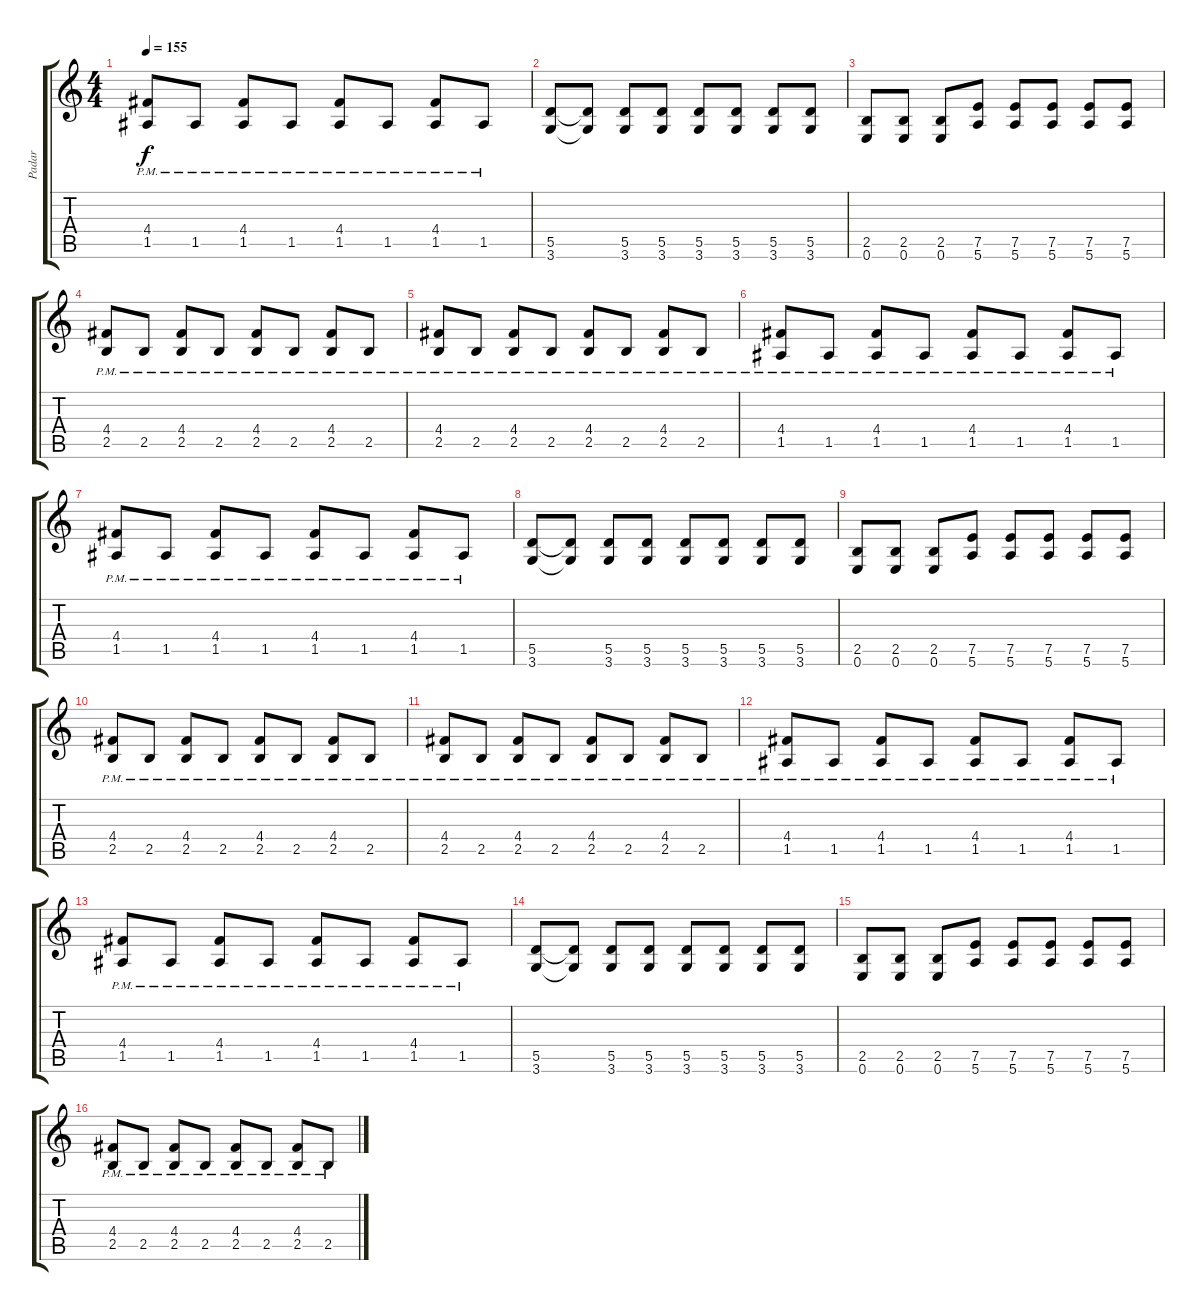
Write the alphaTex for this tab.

\track ("Padar" "Padar") {instrument distortionguitar}
\staff {score tabs}
\tuning (E4 B3 G3 D3 A2 E2) {hide}
\ts (4 4)
\tempo 155
\clef g2
\ks c
(4.4{pm} 1.5{pm}).8{dy f} 1.5{pm}.8 (4.4{pm} 1.5{pm}).8 1.5{pm}.8 (4.4{pm} 1.5{pm}).8 1.5{pm}.8 (4.4{pm} 1.5{pm}).8 1.5{pm}.8 |
(5.5 3.6).8 (5.5{t} 3.6{t}).8 (5.5 3.6).8 (5.5 3.6).8 (5.5 3.6).8 (5.5 3.6).8 (5.5 3.6).8 (5.5 3.6).8 |
(2.5 0.6).8 (2.5 0.6).8 (2.5 0.6).8 (7.5 5.6).8 (7.5 5.6).8 (7.5 5.6).8 (7.5 5.6).8 (7.5 5.6).8 |
(4.4{pm} 2.5{pm}).8 2.5{pm}.8 (4.4{pm} 2.5{pm}).8 2.5{pm}.8 (4.4{pm} 2.5{pm}).8 2.5{pm}.8 (4.4{pm} 2.5{pm}).8 2.5{pm}.8 |
(4.4{pm} 2.5{pm}).8 2.5{pm}.8 (4.4{pm} 2.5{pm}).8 2.5{pm}.8 (4.4{pm} 2.5{pm}).8 2.5{pm}.8 (4.4{pm} 2.5{pm}).8 2.5{pm}.8 |
(4.4{pm} 1.5{pm}).8 1.5{pm}.8 (4.4{pm} 1.5{pm}).8 1.5{pm}.8 (4.4{pm} 1.5{pm}).8 1.5{pm}.8 (4.4{pm} 1.5{pm}).8 1.5{pm}.8 |
(4.4{pm} 1.5{pm}).8 1.5{pm}.8 (4.4{pm} 1.5{pm}).8 1.5{pm}.8 (4.4{pm} 1.5{pm}).8 1.5{pm}.8 (4.4{pm} 1.5{pm}).8 1.5{pm}.8 |
(5.5 3.6).8 (5.5{t} 3.6{t}).8 (5.5 3.6).8 (5.5 3.6).8 (5.5 3.6).8 (5.5 3.6).8 (5.5 3.6).8 (5.5 3.6).8 |
(2.5 0.6).8 (2.5 0.6).8 (2.5 0.6).8 (7.5 5.6).8 (7.5 5.6).8 (7.5 5.6).8 (7.5 5.6).8 (7.5 5.6).8 |
(4.4{pm} 2.5{pm}).8 2.5{pm}.8 (4.4{pm} 2.5{pm}).8 2.5{pm}.8 (4.4{pm} 2.5{pm}).8 2.5{pm}.8 (4.4{pm} 2.5{pm}).8 2.5{pm}.8 |
(4.4{pm} 2.5{pm}).8 2.5{pm}.8 (4.4{pm} 2.5{pm}).8 2.5{pm}.8 (4.4{pm} 2.5{pm}).8 2.5{pm}.8 (4.4{pm} 2.5{pm}).8 2.5{pm}.8 |
(4.4{pm} 1.5{pm}).8 1.5{pm}.8 (4.4{pm} 1.5{pm}).8 1.5{pm}.8 (4.4{pm} 1.5{pm}).8 1.5{pm}.8 (4.4{pm} 1.5{pm}).8 1.5{pm}.8 |
(4.4{pm} 1.5{pm}).8 1.5{pm}.8 (4.4{pm} 1.5{pm}).8 1.5{pm}.8 (4.4{pm} 1.5{pm}).8 1.5{pm}.8 (4.4{pm} 1.5{pm}).8 1.5{pm}.8 |
(5.5 3.6).8 (5.5{t} 3.6{t}).8 (5.5 3.6).8 (5.5 3.6).8 (5.5 3.6).8 (5.5 3.6).8 (5.5 3.6).8 (5.5 3.6).8 |
(2.5 0.6).8 (2.5 0.6).8 (2.5 0.6).8 (7.5 5.6).8 (7.5 5.6).8 (7.5 5.6).8 (7.5 5.6).8 (7.5 5.6).8 |
(4.4{pm} 2.5{pm}).8 2.5{pm}.8 (4.4{pm} 2.5{pm}).8 2.5{pm}.8 (4.4{pm} 2.5{pm}).8 2.5{pm}.8 (4.4{pm} 2.5{pm}).8 2.5{pm}.8
